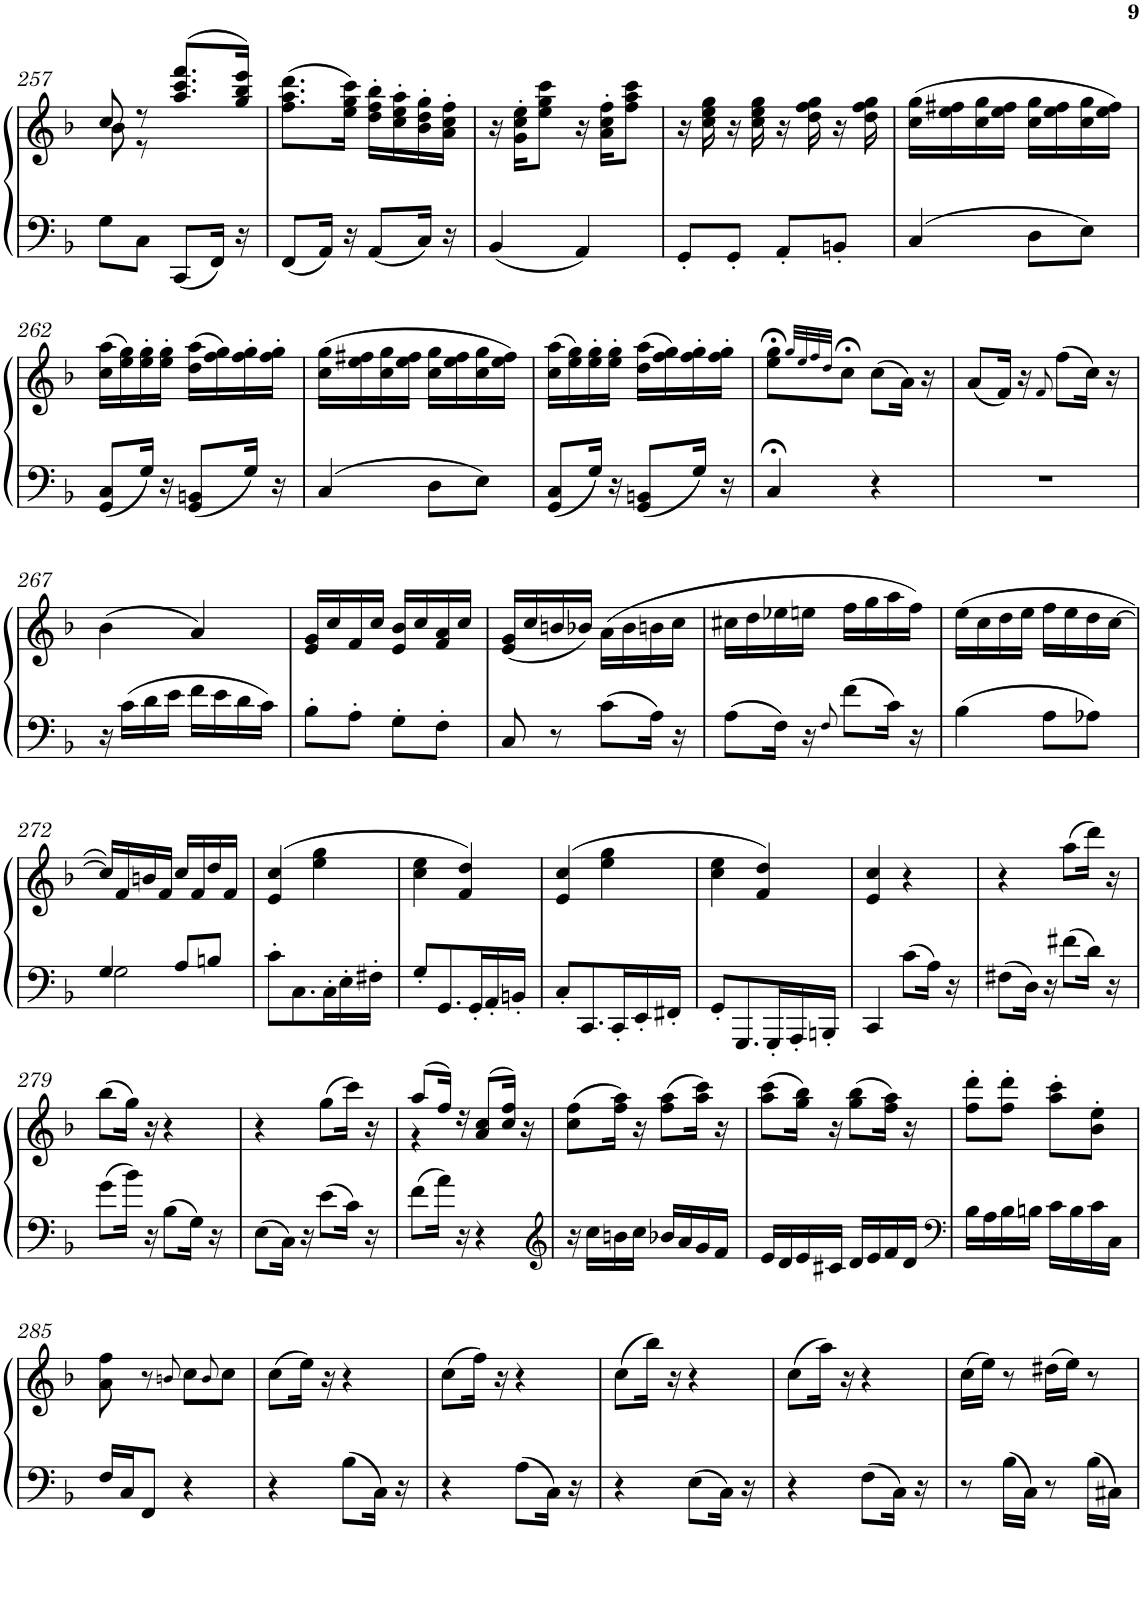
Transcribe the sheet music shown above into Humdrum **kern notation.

**kern	**kern
*part1	*part1
*staff2	*staff1
*I"Piano	*
*I'Pno.	*
!!LO:PB:g=z
*clefF4	*clefG2
*k[b-]	*k[b-]
*F:	*F:
*M2/4	*M2/4
=257	=257
*	*^
8G\L	8cc/	8b-\
8C\J	8r	8r
8CC/L	(>8.aa/ 8.ccc/ 8.fff/L	4ryy
16FF/Jk	.	.
16r	16gg/ 16bb-/ 16eee/Jk)	.
*	*v	*v
=258	=258
8FF/L	(>8.ff\ 8.aa\ 8.ddd\L
16AA/Jk	.
16r	16ee\ 16gg\ 16ccc\Jk)
8AA/L	16dd\' 16ff\' 16bb-\'LL
.	16cc\' 16ee\' 16aa\'
16C/Jk	16b-\' 16dd\' 16gg\'
16r	16a\' 16cc\' 16ff\'JJ
=259	=259
4BB-/	16r
.	16g\' 16cc\' 16ee\'KL
.	8ee\ 8gg\ 8ccc\J
4AA/	16r
.	16a\' 16cc\' 16ff\'KL
.	8ff\ 8aa\ 8ccc\J
=260	=260
8GG'/L	16r
.	16cc\ 16ee\ 16gg\
8GG'/J	16r
.	16cc\ 16ee\ 16gg\
8AA'/L	16r
.	16dd\ 16ff\ 16gg\
8BBn'/J	16r
.	16dd\ 16ff\ 16gg\
=261	=261
4C/	(>16cc\ 16gg\LL
.	16ee\ 16ff#X\
.	16cc\ 16gg\
.	16ee\ 16ff#\JJ
8D\L	16cc\ 16gg\LL
.	16ee\ 16ff#\
8E\J	16cc\ 16gg\
.	16ee\ 16ff#\JJ)
!!LO:LB:g=z
=262	=262
8GG/ 8C/L	(>16cc\ 16aa\LL
.	16ee\ 16gg\)
16G/Jk	16ee\' 16gg\'
16r	16ee\' 16gg\'JJ
8GG/ 8BBn/L	(>16dd\ 16aa\LL
.	16ff\ 16gg\)
16G/Jk	16ff\' 16gg\'
16r	16ff\' 16gg\'JJ
=263	=263
4C/	(>16cc\ 16gg\LL
.	16ee\ 16ff#X\
.	16cc\ 16gg\
.	16ee\ 16ff#\JJ
8D\L	16cc\ 16gg\LL
.	16ee\ 16ff#\
8E\J	16cc\ 16gg\
.	16ee\ 16ff#\JJ)
=264	=264
8GG/ 8C/L	(>16cc\ 16aa\LL
.	16ee\ 16gg\)
16G/Jk	16ee\' 16gg\'
16r	16ee\' 16gg\'JJ
8GG/ 8BBn/L	(>16dd\ 16aa\LL
.	16ff\ 16gg\)
16G/Jk	16ff\' 16gg\'
16r	16ff\' 16gg\'JJ
=265	=265
4C;</	8ee\;< 8gg\;<L
.	32qgg/LLL
.	32qee/
.	32qff/
.	32qdd/JJJ
.	8cc;<\J
4r	(>8cc\L
.	16a\Jk)
.	16r
=266	=266
2r	(<8a/L
.	16f/Jk)
.	16r
.	8qf/
.	(>8ff\L
.	16cc\Jk)
.	16r
!!LO:LB:g=z
=267	=267
16r	(>4b-\
16c\LL	.
16d\	.
16e\JJ	.
16f\LL	4a/)
16e\	.
16d\	.
16c\JJ	.
=268	=268
8B-'\L	16e/ 16g/LL
.	16cc/
8A'\J	16f/
.	16cc/JJ
8G'\L	16e/ 16b-/LL
.	16cc/
8F'\J	16f/ 16a/
.	16cc/JJ
=269	=269
8C/	(<16e/ 16g/LL
.	16cc/
8r	16bn/
.	16b-X/JJ)
8c\L	(>16a\LL
.	16b-\
16A\Jk	16bn\
16r	16cc\JJ
=270	=270
8A\L	16cc#X\LL
.	16dd\
16F\Jk	16ee-X\
16r	16een\JJ
8qF/	.
8f\L	16ff\LL
.	16gg\
16c\Jk	16aa\
16r	16ff\JJ)
=271	=271
4B-\	(>16ee\LL
.	16cc\
.	16dd\
.	16ee\JJ
8A\L	16ff\LL
.	16ee\
8A-X\J	16dd\
.	[16cc\JJ
!!LO:LB:g=z
=272	=272
*^	*
4G/	2G\	16cc/LL])
.	.	16f/
.	.	16bn/
.	.	16f/JJ
8A/L	.	16cc/LL
.	.	16f/
8Bn/J	.	16dd/
.	.	16f/JJ
*v	*v	*
=273	=273
8c'\L	(>4e/ 4cc/
8.C\	.
.	4ee\ 4gg\
16C'\L	.
16E'\	.
16F#X'\JJ	.
=274	=274
8G'/L	4cc\ 4ee\
8.GG/	.
.	4f/ 4dd/)
16GG'/L	.
16AA'/	.
16BBn'/JJ	.
=275	=275
8C'/L	(>4e/ 4cc/
8.CC/	.
.	4ee\ 4gg\
16CC'/L	.
16EE'/	.
16FF#X'/JJ	.
=276	=276
8GG'/L	4cc\ 4ee\
8.GGG/	.
.	4f/ 4dd/)
16GGG'/L	.
16AAA'/	.
16BBBn'/JJ	.
=277	=277
4CC/	4e/ 4cc/
8c\L	4r
16A\Jk	.
16r	.
=278	=278
8F#X\L	4r
16D\Jk	.
16r	.
8f#X\L	(>8aa\L
16d\Jk	16ddd\Jk)
16r	16r
!!LO:LB:g=z
=279	=279
8g\L	(>8bb-\L
16b-\Jk	16gg\Jk)
16r	16r
8B-\L	4r
16G\Jk	.
16r	.
=280	=280
8E\L	4r
16C\Jk	.
16r	.
8e\L	(>8gg\L
16c\Jk	16ccc\Jk)
16r	16r
=281	=281
*	*^
8f\L	(>8aa/L	4r
16a\Jk	16ff/Jk)	.
16r	16r	.
4r	(>8a/ 8cc/L	4ryy
.	16cc/ 16ff/Jk)	.
.	16r	.
*	*v	*v
=282	=282
*clefG2	*
16r	(>8cc\ 8ff\L
16cc\LL	.
16bn\	16ff\ 16aa\Jk)
16cc\JJ	16r
16b-X/LL	(>8ff\ 8aa\L
16a/	.
16g/	16aa\ 16ccc\Jk)
16f/JJ	16r
=283	=283
16e/LL	(>8aa\ 8ccc\L
16d/	.
16e/	16gg\ 16bb-\Jk)
16c#X/JJ	16r
16d/LL	(>8gg\ 8bb-\L
16e/	.
16f/	16ff\ 16aa\Jk)
16d/JJ	16r
=284	=284
*clefF4	*
16B-\LL	8ff\' 8ddd\'L
16A\	.
16B-\	8ff\' 8ddd\'J
16Bn\JJ	.
16c\LL	8aa\' 8ccc\'L
16B\	.
16c\	8b-\' 8ee\'J
16C\JJ	.
!!LO:LB:g=z
=285	=285
16F/LL	8a\ 8ff\
16C/J	.
8FF/J	8r
.	8qbn/
4r	8cc\L
.	8qb/
.	8cc\J
=286	=286
4r	(>8cc\L
.	16ee\Jk)
.	16r
8B-\L	4r
16C\Jk	.
16r	.
=287	=287
4r	(>8cc\L
.	16ff\Jk)
.	16r
8A\L	4r
16C\Jk	.
16r	.
=288	=288
4r	(>8cc\L
.	16bb-\Jk)
.	16r
8E\L	4r
16C\Jk	.
16r	.
=289	=289
4r	(>8cc\L
.	16aa\Jk)
.	16r
8F\L	4r
16C\Jk	.
16r	.
=290	=290
8r	(>16cc\LL
.	16ee\JJ)
16B-\LL	8r
16C\JJ	.
8r	(>16dd#X\LL
.	16ee\JJ)
16B-\LL	8r
16C#X\JJ	.
=	=
*-	*-
